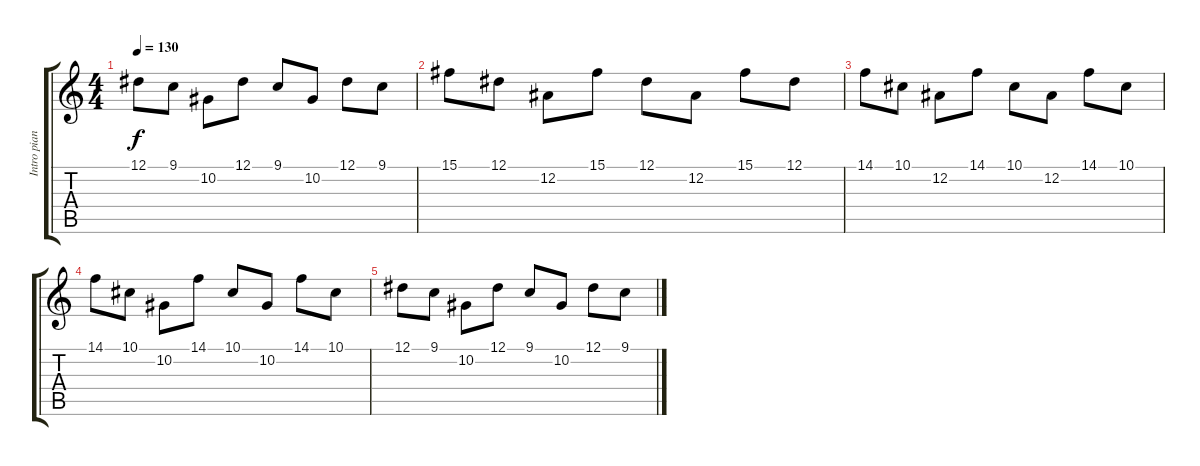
\track ("Intro piano" "Intro pian") {instrument brightacousticpiano}
\staff {score tabs}
\tuning (Eb4 Bb3 Gb3 Db3 Ab2 Eb2) {hide}
\ts (4 4)
\tempo 130
\clef g2
\ks c
12.1.8{dy f} 9.1.8 10.2.8 12.1.8 9.1.8 10.2.8 12.1.8 9.1.8 |
15.1.8{volume 5 instrument stringensemble2} 12.1.8 12.2.8 15.1.8 12.1.8 12.2.8 15.1.8 12.1.8 |
14.1.8 10.1.8 12.2.8 14.1.8 10.1.8 12.2.8 14.1.8 10.1.8 |
14.1.8 10.1.8 10.2.8 14.1.8 10.1.8 10.2.8 14.1.8 10.1.8 |
12.1.8 9.1.8 10.2.8 12.1.8 9.1.8 10.2.8 12.1.8 9.1.8
